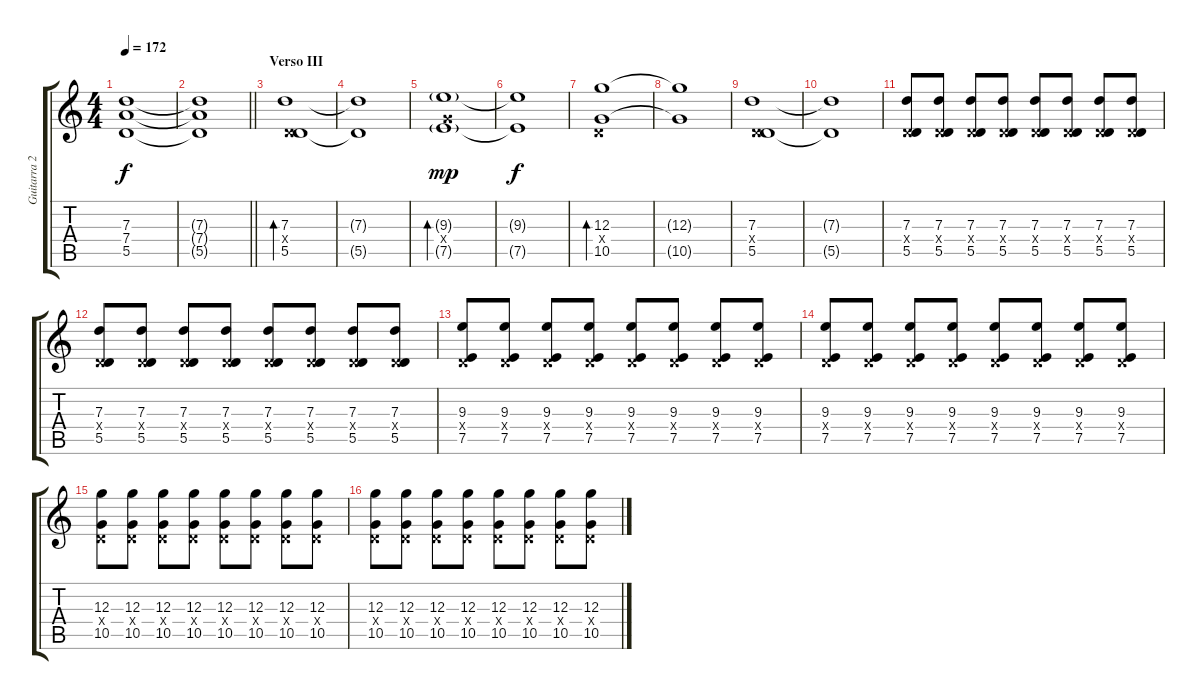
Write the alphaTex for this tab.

\track ("Guitarra 2 - Erik" "Guitarra 2") {instrument distortionguitar}
\staff {score tabs}
\tuning (E4 B3 G3 D3 A2 E2) {hide}
\ts (4 4)
\tempo 172
\clef g2
\ks c
(7.3{t} 7.4{t} 5.5{t}).1{dy f} |
\barLineRight lightlight
(7.3{t} 7.4{t} 5.5{t}).1 |
\section ("" "Verso III")
(7.3 0.4{x} 5.5).1{bd 60 volume 11} |
(7.3{t} 5.5{t}).1 |
(9.3{g} 5.4{x} 7.5{g}).1{bd 60 dy mp} |
(9.3{t} 7.5{t}).1{dy f} |
(12.3 0.4{x} 10.5).1{bd 60} |
(12.3{t} 10.5{t}).1 |
(7.3 0.4{x} 5.5).1 |
(7.3{t} 5.5{t}).1 |
(7.3 0.4{x} 5.5).8 (7.3 0.4{x} 5.5).8 (7.3 0.4{x} 5.5).8 (7.3 0.4{x} 5.5).8 (7.3 0.4{x} 5.5).8 (7.3 0.4{x} 5.5).8 (7.3 0.4{x} 5.5).8 (7.3 0.4{x} 5.5).8 |
(7.3 0.4{x} 5.5).8 (7.3 0.4{x} 5.5).8 (7.3 0.4{x} 5.5).8 (7.3 0.4{x} 5.5).8 (7.3 0.4{x} 5.5).8 (7.3 0.4{x} 5.5).8 (7.3 0.4{x} 5.5).8 (7.3 0.4{x} 5.5).8 |
(9.3 0.4{x} 7.5).8 (9.3 0.4{x} 7.5).8 (9.3 0.4{x} 7.5).8 (9.3 0.4{x} 7.5).8 (9.3 0.4{x} 7.5).8 (9.3 0.4{x} 7.5).8 (9.3 0.4{x} 7.5).8 (9.3 0.4{x} 7.5).8 |
(9.3 0.4{x} 7.5).8 (9.3 0.4{x} 7.5).8 (9.3 0.4{x} 7.5).8 (9.3 0.4{x} 7.5).8 (9.3 0.4{x} 7.5).8 (9.3 0.4{x} 7.5).8 (9.3 0.4{x} 7.5).8 (9.3 0.4{x} 7.5).8 |
(12.3 0.4{x} 10.5).8 (12.3 0.4{x} 10.5).8 (12.3 0.4{x} 10.5).8 (12.3 0.4{x} 10.5).8 (12.3 0.4{x} 10.5).8 (12.3 0.4{x} 10.5).8 (12.3 0.4{x} 10.5).8 (12.3 0.4{x} 10.5).8 |
(12.3 0.4{x} 10.5).8 (12.3 0.4{x} 10.5).8 (12.3 0.4{x} 10.5).8 (12.3 0.4{x} 10.5).8 (12.3 0.4{x} 10.5).8 (12.3 0.4{x} 10.5).8 (12.3 0.4{x} 10.5).8 (12.3 0.4{x} 10.5).8
